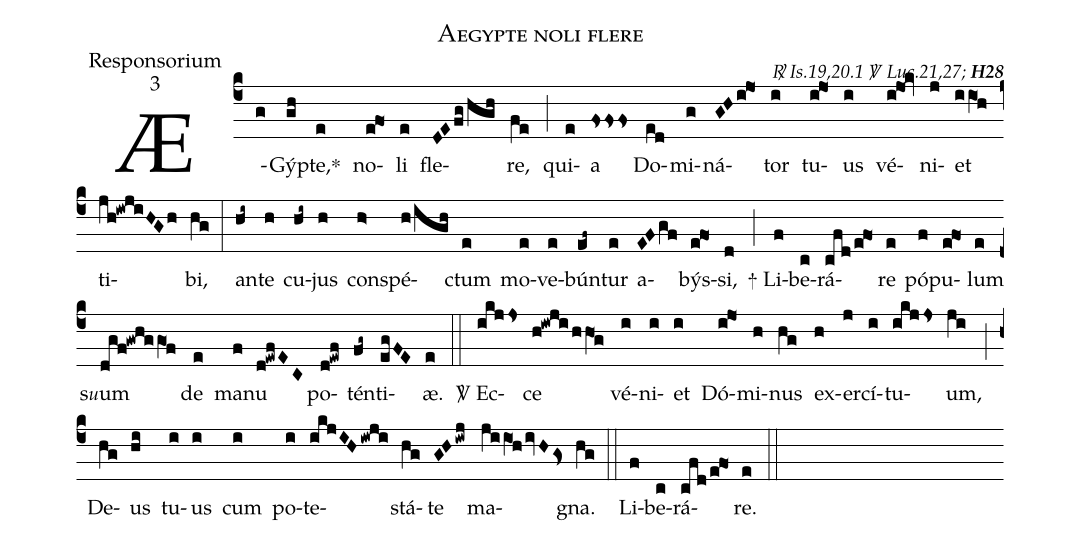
name:Aegypte noli flere;
office-part:Responsorium;
mode:3;
commentary:{\itshape\mdseries \Rbar\  Is.19,20.1 \Vbar\  Luc.21,27;\/}  {\bfseries H28};
%%
(c4) Æ(g)Gý(gh)pte,<sp>*</sp>(e) no(e!fo1)li(e) fle(DEfg/hgh)re,(fe) (;)
qui(e)a(Fsss) Do(ed)mi(g)ná(GHi!jo1)tor(i) tu(i!jo1)us(i) vé(i!jo1!kv)ni(j)et(iiO1h) ti(jh!iwjiHGh)bi,(hg) (:)
an(hi~)te(h) cu(hi~)jus(h) con(h>)spé(h/igh)ctum(e) mo(e)ve(e)bún(ef~)tur(e) a(EFgf)býs(e!fo1)si,(d) (;)
<sp>+</sp> Li(f)be(c)rá(cfd/e!fo1)re(e) pó(f)pu(e!fo1)lum(e) s<e>u</e>um(dgf!gwhggO1f) de(e) ma(f)nu(d!ewfEC) po(d!ewf)tén(fg~)ti(egFE)æ.(e) (::)
<sp>V/</sp> Ec(ikjJs)ce(h!iwji/hhO1g) vé(i)ni(i)et(i) Dó(i!jo1)mi(h)nus(hg) ex(h)er(j)cí(i)tu(ikjJs)um,(ji) (;)
De(hg)us(hi) tu(i)us(i) cum(i) po(i)te(ikjIHiwji)stá(hg)te(GHiwj) ma(jiiO1hivHGs>)gna.(hg) (::)
Li(f)be(c)rá(cfd/e!fo1)re.(e) (::)
